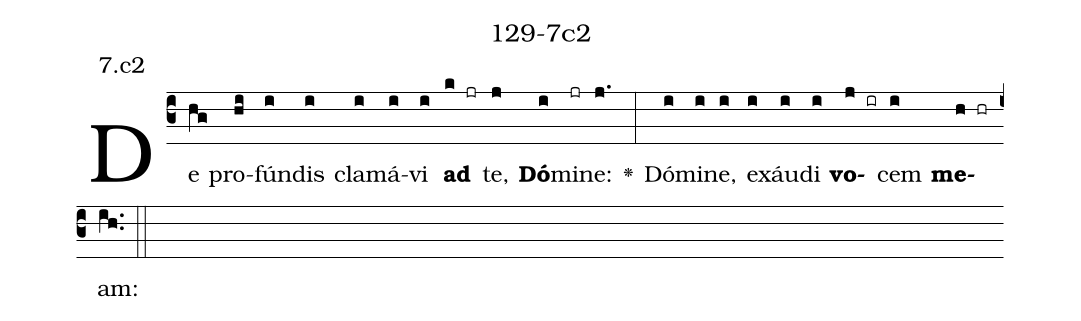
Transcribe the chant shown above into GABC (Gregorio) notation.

name: 129-7c2;
annotation: 7.c2;
%%
(c3)De(hg) pro(hi)fún(i)dis(i) cla(i)má(i)vi(i) <b>ad</b>(k jr) te,(j) <b>Dó</b>(i)mi(jr)ne:(j.) <v>\greheightstar</v>(:) Dó(i)mi(i)ne,(i) ex(i)áu(i)di(i) <b>vo</b>(j ir)cem(i) <b>me</b>(h hr)am:(ih..) (::)


%E(i) u(i) o(j) u(i) a(h) e.(ih..) (::)
